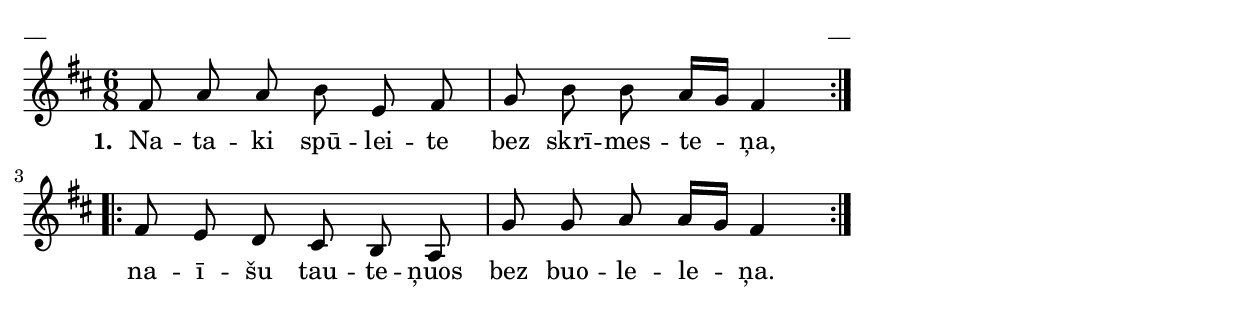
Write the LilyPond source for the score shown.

\version "2.13.18"
\paper {
line-width = 14\cm
left-margin = 0.4\cm
between-system-padding = 0.1\cm
between-system-space = 0.1\cm
}
% SBTZK, p.115
\layout {
indent = #0
ragged-last = ##f
}


voiceA = \relative c' {
\clef "treble"
\key d \major
\time 6/8
\repeat volta 2 {fis8 a a b e, fis | g b b a16 [g] fis4 }
\repeat volta 2 {fis8 e d cis b a | g'g a a16 [g] fis4 }
}

lyricA = \lyricmode {
\set stanza = "1. "
Na -- ta -- ki spū -- lei -- te bez skrī -- mes -- te -- ņa, na -- ī -- šu tau -- te -- ņuos bez buo -- le -- le -- ņa.
}

fullScore = <<
%\new ChordNames { \chordsA }
\new Staff {
<<
\new Voice = "voiceA" { \oneVoice \autoBeamOff \voiceA }
\lyricsto "voiceA" \new Lyrics  \lyricA
%\new Voice = "voiceB" { \voiceTwo \autoBeamOff \voiceB }
>>
}
>>



\score {
\fullScore
\header { piece = "__" opus = "__" }
}
\markup { \with-color #(x11-color 'white) \sans \smaller "__" }
\score {
\unfoldRepeats
\fullScore
\midi {
\context { \Staff \remove "Staff_performer" }
\context { \Voice \consists "Staff_performer" }
}
}


